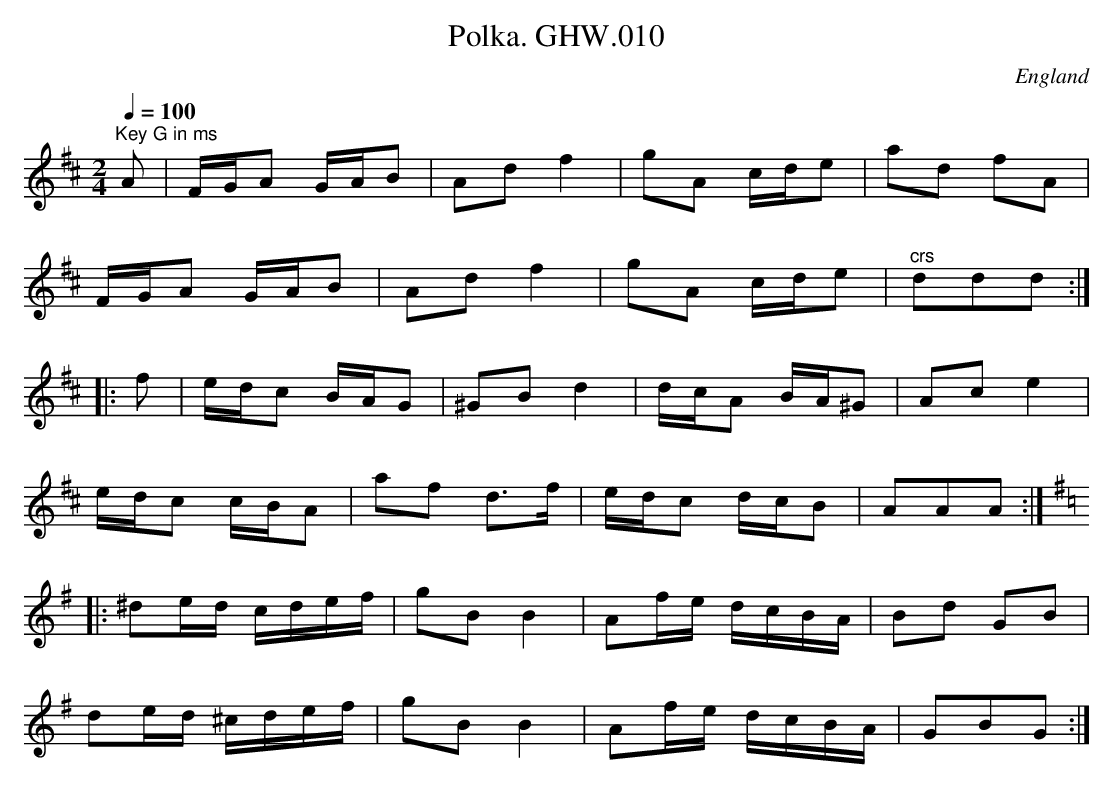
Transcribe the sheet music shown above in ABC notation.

X:1
T:Polka. GHW.010
M:2/4
L:1/16
Q:1/4=100
O:England
K:D major
"^Key G in ms"A2|FGA2 GAB2|A2d2 f4|g2A2 cde2|a2d2 f2A2|!
FGA2 GAB2|A2d2 f4|g2A2 cde2|"^crs"d2d2d2:|!
|:f2|edc2 BAG2|^G2B2 d4|dcA2 BA^G2|A2c2 e4|!
edc2 cBA2|a2f2 d3f|edc2 dcB2|A2A2A2:|!
K:G
|:^d2ed cdef|g2B2 B4|A2fe dcBA|B2d2 G2B2|!
d2ed ^cdef|g2B2 B4|A2fe dcBA|G2B2G2:|
